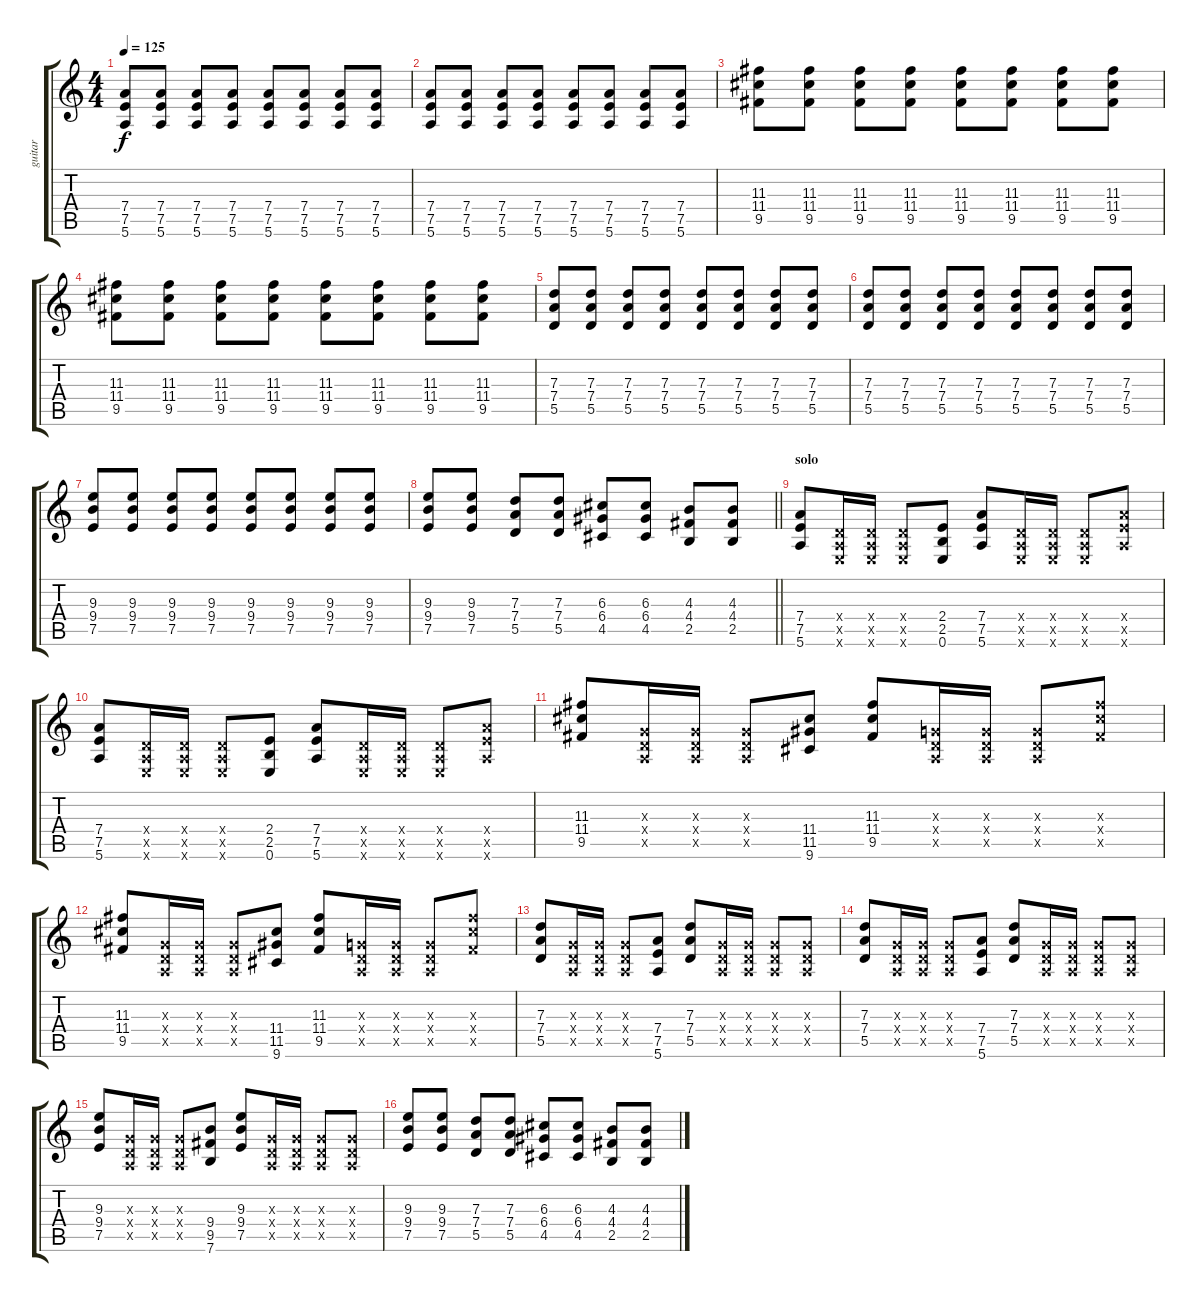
\track ("guitar" "guitar") {instrument distortionguitar}
\staff {score tabs}
\tuning (E4 B3 G3 D3 A2 E2) {hide}
\ts (4 4)
\tempo 125
\clef g2
\ks c
(7.4 7.5 5.6).8{dy f} (7.4 7.5 5.6).8 (7.4 7.5 5.6).8 (7.4 7.5 5.6).8 (7.4 7.5 5.6).8 (7.4 7.5 5.6).8 (7.4 7.5 5.6).8 (7.4 7.5 5.6).8 |
(7.4 7.5 5.6).8 (7.4 7.5 5.6).8 (7.4 7.5 5.6).8 (7.4 7.5 5.6).8 (7.4 7.5 5.6).8 (7.4 7.5 5.6).8 (7.4 7.5 5.6).8 (7.4 7.5 5.6).8 |
(11.3 11.4 9.5).8 (11.3 11.4 9.5).8 (11.3 11.4 9.5).8 (11.3 11.4 9.5).8 (11.3 11.4 9.5).8 (11.3 11.4 9.5).8 (11.3 11.4 9.5).8 (11.3 11.4 9.5).8 |
(11.3 11.4 9.5).8 (11.3 11.4 9.5).8 (11.3 11.4 9.5).8 (11.3 11.4 9.5).8 (11.3 11.4 9.5).8 (11.3 11.4 9.5).8 (11.3 11.4 9.5).8 (11.3 11.4 9.5).8 |
(7.3 7.4 5.5).8 (7.3 7.4 5.5).8 (7.3 7.4 5.5).8 (7.3 7.4 5.5).8 (7.3 7.4 5.5).8 (7.3 7.4 5.5).8 (7.3 7.4 5.5).8 (7.3 7.4 5.5).8 |
(7.3 7.4 5.5).8 (7.3 7.4 5.5).8 (7.3 7.4 5.5).8 (7.3 7.4 5.5).8 (7.3 7.4 5.5).8 (7.3 7.4 5.5).8 (7.3 7.4 5.5).8 (7.3 7.4 5.5).8 |
(9.3 9.4 7.5).8 (9.3 9.4 7.5).8 (9.3 9.4 7.5).8 (9.3 9.4 7.5).8 (9.3 9.4 7.5).8 (9.3 9.4 7.5).8 (9.3 9.4 7.5).8 (9.3 9.4 7.5).8 |
\barLineRight lightlight
(9.3 9.4 7.5).8 (9.3 9.4 7.5).8 (7.3 7.4 5.5).8 (7.3 7.4 5.5).8 (6.3 6.4 4.5).8 (6.3 6.4 4.5).8 (4.3 4.4 2.5).8 (4.3 4.4 2.5).8 |
\section ("" "solo")
(7.4 7.5 5.6).8 (0.4{x} 0.5{x} 0.6{x}).16 (0.4{x} 0.5{x} 0.6{x}).16 (0.4{x} 0.5{x} 0.6{x}).8 (2.4 2.5 0.6).8 (7.4 7.5 5.6).8 (0.4{x} 0.5{x} 0.6{x}).16 (0.4{x} 0.5{x} 0.6{x}).16 (0.4{x} 0.5{x} 0.6{x}).8 (7.4{x} 7.5{x} 5.6{x}).8 |
(7.4 7.5 5.6).8 (0.4{x} 0.5{x} 0.6{x}).16 (0.4{x} 0.5{x} 0.6{x}).16 (0.4{x} 0.5{x} 0.6{x}).8 (2.4 2.5 0.6).8 (7.4 7.5 5.6).8 (0.4{x} 0.5{x} 0.6{x}).16 (0.4{x} 0.5{x} 0.6{x}).16 (0.4{x} 0.5{x} 0.6{x}).8 (7.4{x} 7.5{x} 5.6{x}).8 |
(11.3 11.4 9.5).8 (0.3{x} 0.4{x} 0.5{x}).16 (0.3{x} 0.4{x} 0.5{x}).16 (0.3{x} 0.4{x} 0.5{x}).8 (11.4 11.5 9.6).8 (11.3 11.4 9.5).8 (0.3{x} 0.4{x} 0.5{x}).16 (0.3{x} 0.4{x} 0.5{x}).16 (0.3{x} 0.4{x} 0.5{x}).8 (11.3{x} 11.4{x} 9.5{x}).8 |
(11.3 11.4 9.5).8 (0.3{x} 0.4{x} 0.5{x}).16 (0.3{x} 0.4{x} 0.5{x}).16 (0.3{x} 0.4{x} 0.5{x}).8 (11.4 11.5 9.6).8 (11.3 11.4 9.5).8 (0.3{x} 0.4{x} 0.5{x}).16 (0.3{x} 0.4{x} 0.5{x}).16 (0.3{x} 0.4{x} 0.5{x}).8 (11.3{x} 11.4{x} 9.5{x}).8 |
(7.3 7.4 5.5).8 (0.3{x} 0.4{x} 0.5{x}).16 (0.3{x} 0.4{x} 0.5{x}).16 (0.3{x} 0.4{x} 0.5{x}).8 (7.4 7.5 5.6).8 (7.3 7.4 5.5).8 (0.3{x} 0.4{x} 0.5{x}).16 (0.3{x} 0.4{x} 0.5{x}).16 (0.3{x} 0.4{x} 0.5{x}).8 (0.3{x} 0.4{x} 0.5{x}).8 |
(7.3 7.4 5.5).8 (0.3{x} 0.4{x} 0.5{x}).16 (0.3{x} 0.4{x} 0.5{x}).16 (0.3{x} 0.4{x} 0.5{x}).8 (7.4 7.5 5.6).8 (7.3 7.4 5.5).8 (0.3{x} 0.4{x} 0.5{x}).16 (0.3{x} 0.4{x} 0.5{x}).16 (0.3{x} 0.4{x} 0.5{x}).8 (0.3{x} 0.4{x} 0.5{x}).8 |
(9.3 9.4 7.5).8 (0.3{x} 0.4{x} 0.5{x}).16 (0.3{x} 0.4{x} 0.5{x}).16 (0.3{x} 0.4{x} 0.5{x}).8 (9.4 9.5 7.6).8 (9.3 9.4 7.5).8 (0.3{x} 0.4{x} 0.5{x}).16 (0.3{x} 0.4{x} 0.5{x}).16 (0.3{x} 0.4{x} 0.5{x}).8 (0.3{x} 0.4{x} 0.5{x}).8 |
(9.3 9.4 7.5).8 (9.3 9.4 7.5).8 (7.3 7.4 5.5).8 (7.3 7.4 5.5).8 (6.3 6.4 4.5).8 (6.3 6.4 4.5).8 (4.3 4.4 2.5).8 (4.3 4.4 2.5).8
